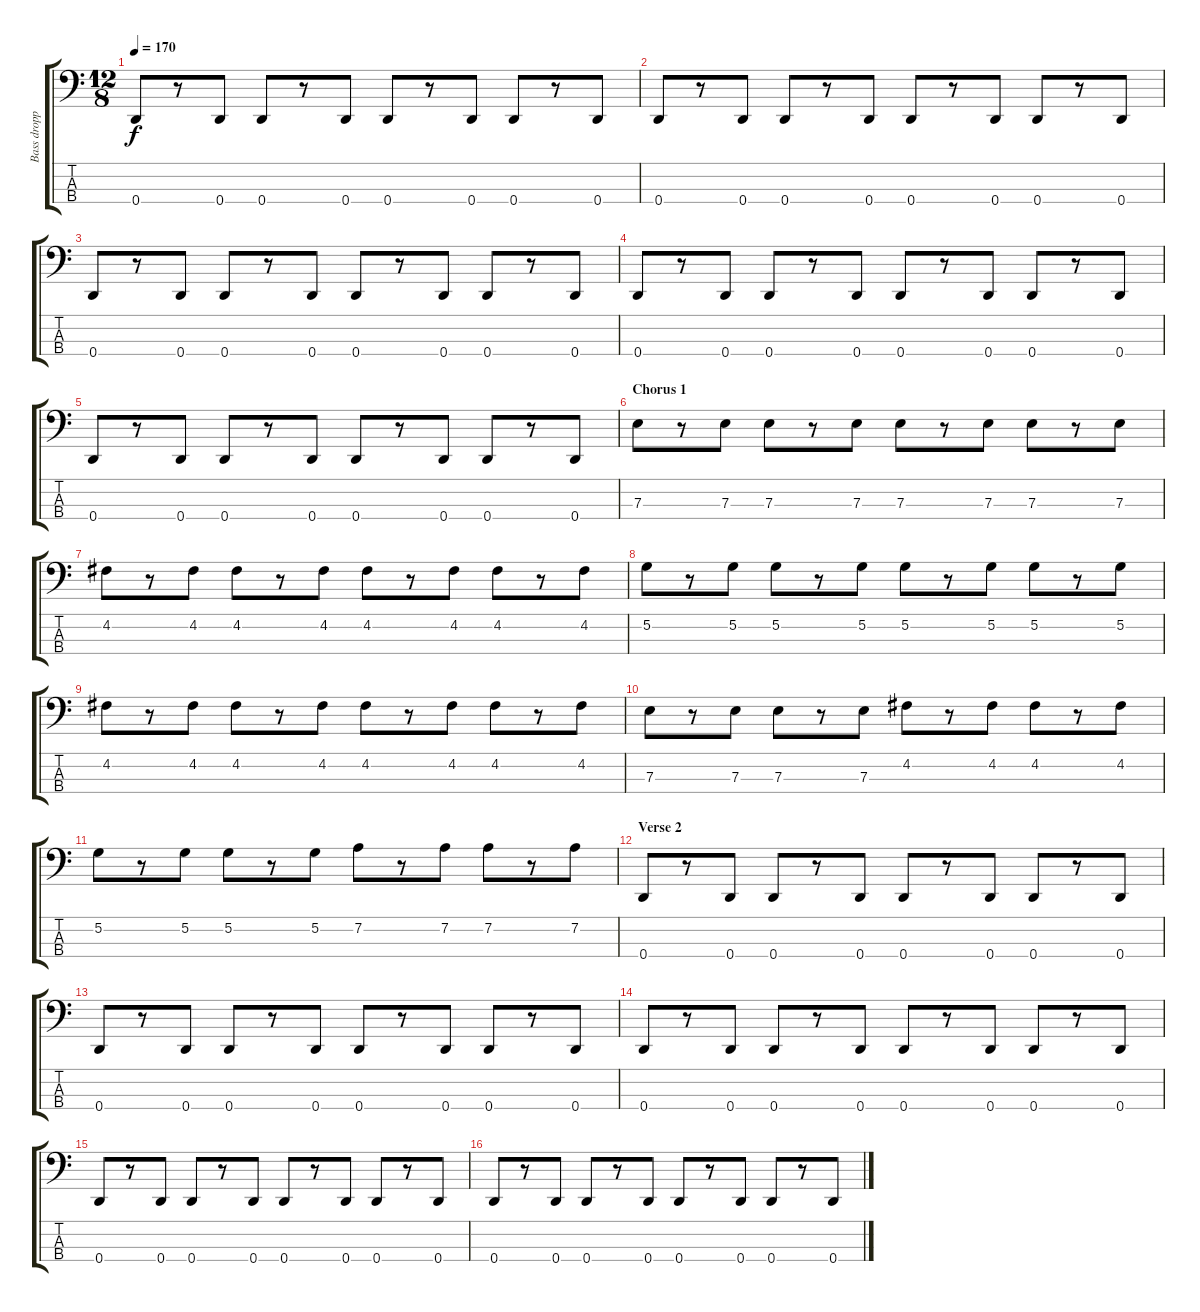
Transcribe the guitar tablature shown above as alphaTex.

\track ("Bass dropped D" "Bass dropp") {instrument electricbassfinger}
\staff {score tabs}
\tuning (G2 D2 A1 D1) {hide}
\ts (12 8)
\tempo 170
\clef f4
\ks c
0.4.8{dy f} r.8 0.4.8 0.4.8 r.8 0.4.8 0.4.8 r.8 0.4.8 0.4.8 r.8 0.4.8 |
0.4.8 r.8 0.4.8 0.4.8 r.8 0.4.8 0.4.8 r.8 0.4.8 0.4.8 r.8 0.4.8 |
0.4.8 r.8 0.4.8 0.4.8 r.8 0.4.8 0.4.8 r.8 0.4.8 0.4.8 r.8 0.4.8 |
0.4.8 r.8 0.4.8 0.4.8 r.8 0.4.8 0.4.8 r.8 0.4.8 0.4.8 r.8 0.4.8 |
0.4.8 r.8 0.4.8 0.4.8 r.8 0.4.8 0.4.8 r.8 0.4.8 0.4.8 r.8 0.4.8 |
\section ("" "Chorus 1")
7.3.8 r.8 7.3.8 7.3.8 r.8 7.3.8 7.3.8 r.8 7.3.8 7.3.8 r.8 7.3.8 |
4.2.8 r.8 4.2.8 4.2.8 r.8 4.2.8 4.2.8 r.8 4.2.8 4.2.8 r.8 4.2.8 |
5.2.8 r.8 5.2.8 5.2.8 r.8 5.2.8 5.2.8 r.8 5.2.8 5.2.8 r.8 5.2.8 |
4.2.8 r.8 4.2.8 4.2.8 r.8 4.2.8 4.2.8 r.8 4.2.8 4.2.8 r.8 4.2.8 |
7.3.8 r.8 7.3.8 7.3.8 r.8 7.3.8 4.2.8 r.8 4.2.8 4.2.8 r.8 4.2.8 |
5.2.8 r.8 5.2.8 5.2.8 r.8 5.2.8 7.2.8 r.8 7.2.8 7.2.8 r.8 7.2.8 |
\section ("" "Verse 2")
0.4.8 r.8 0.4.8 0.4.8 r.8 0.4.8 0.4.8 r.8 0.4.8 0.4.8 r.8 0.4.8 |
0.4.8 r.8 0.4.8 0.4.8 r.8 0.4.8 0.4.8 r.8 0.4.8 0.4.8 r.8 0.4.8 |
0.4.8 r.8 0.4.8 0.4.8 r.8 0.4.8 0.4.8 r.8 0.4.8 0.4.8 r.8 0.4.8 |
0.4.8 r.8 0.4.8 0.4.8 r.8 0.4.8 0.4.8 r.8 0.4.8 0.4.8 r.8 0.4.8 |
0.4.8 r.8 0.4.8 0.4.8 r.8 0.4.8 0.4.8 r.8 0.4.8 0.4.8 r.8 0.4.8
